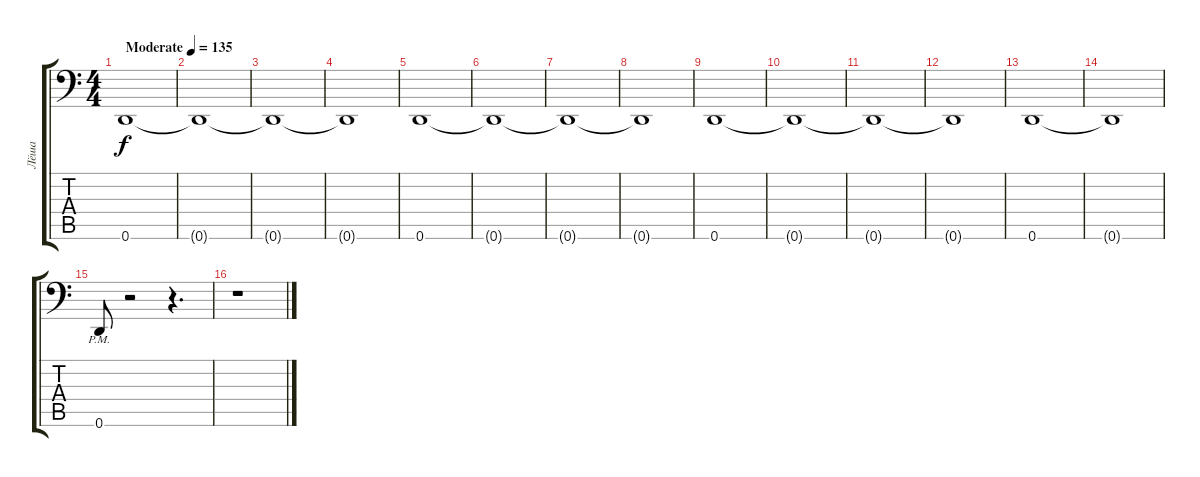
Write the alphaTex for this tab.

\track ("Лёша" "Лёша") {instrument slapbass2}
\staff {score tabs}
\tuning (E3 B2 G2 D2 A1 D1) {hide}
\ts (4 4)
\tempo (135 "Moderate")
\clef f4
\ks c
0.6.1{dy f instrument slapbass2} |
0.6{t}.1 |
0.6{t}.1 |
0.6{t}.1 |
0.6.1 |
0.6{t}.1 |
0.6{t}.1 |
0.6{t}.1 |
0.6.1 |
0.6{t}.1 |
0.6{t}.1 |
0.6{t}.1 |
0.6.1 |
0.6{t}.1 |
0.6{pm}.8 r.2 r.4{d} |
r.1
